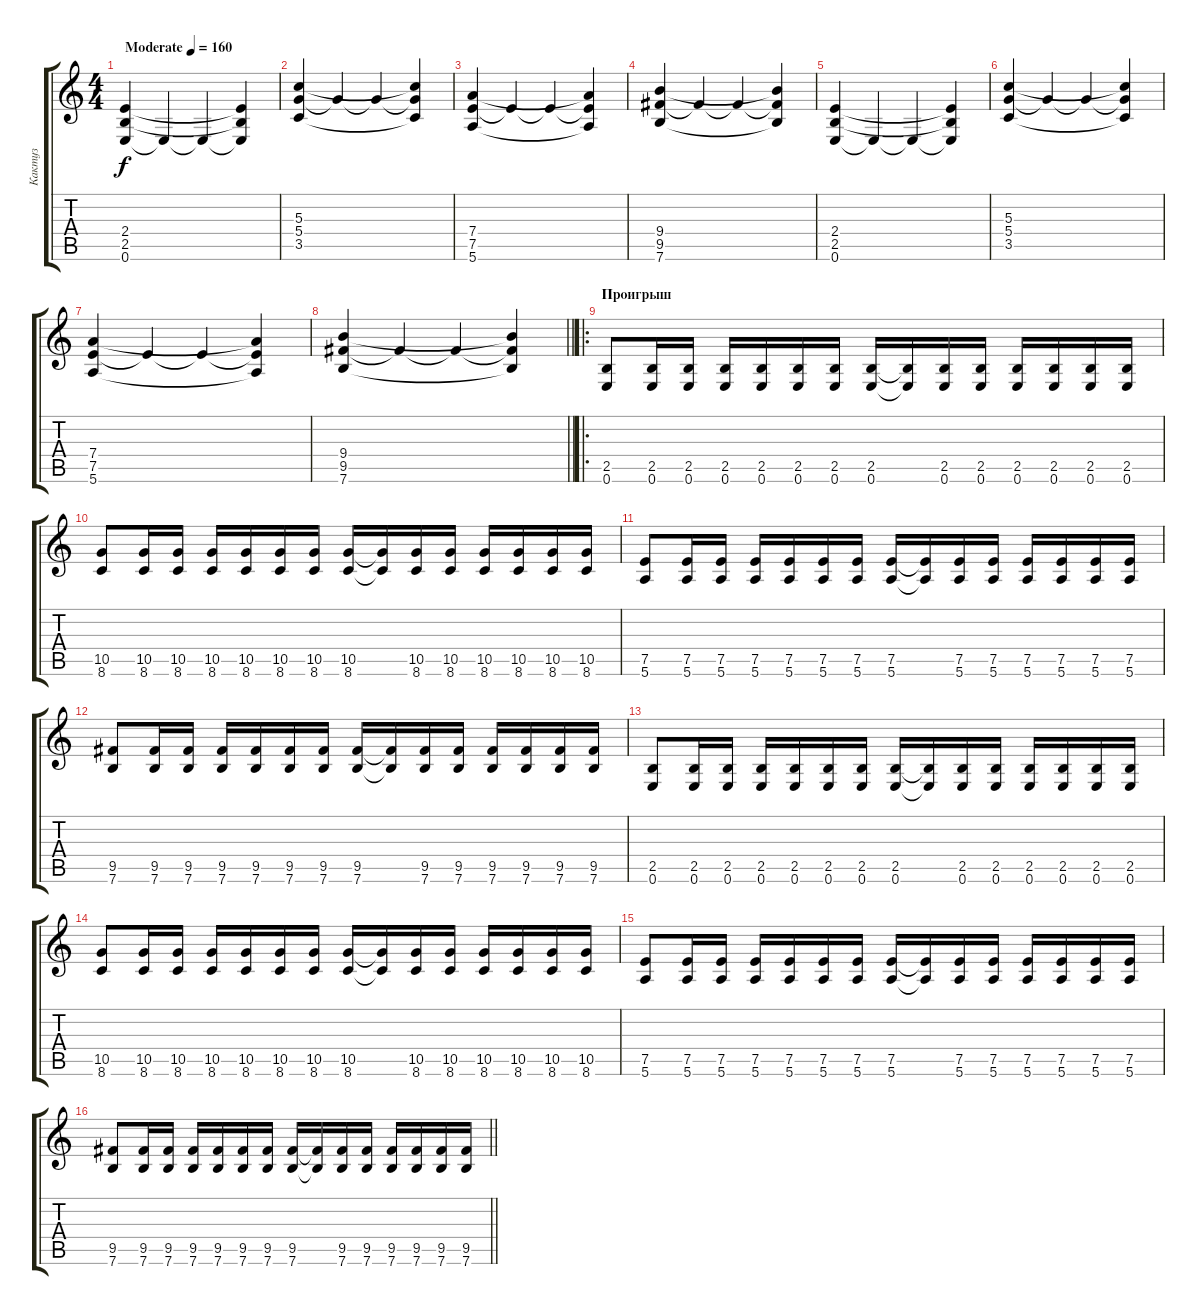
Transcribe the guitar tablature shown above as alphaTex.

\track ("Кактуз" "Кактуз") {instrument overdrivenguitar}
\staff {score tabs}
\tuning (E4 B3 G3 D3 A2 E2) {hide}
\ts (4 4)
\tempo (160 "Moderate")
\clef g2
\ks c
(2.4 2.5 0.6).4{dy f instrument overdrivenguitar} 0.6{t}.4 0.6{t}.4 (2.4{t} 2.5{t} 0.6{t}).4 |
(5.3 5.4 3.5).4 5.4{t}.4 5.4{t}.4 (5.3{t} 5.4{t} 3.5{t}).4 |
(7.4 7.5 5.6).4 7.5{t}.4 7.5{t}.4 (7.4{t} 7.5{t} 5.6{t}).4 |
(9.4 9.5 7.6).4 9.5{t}.4 9.5{t}.4 (9.4{t} 9.5{t} 7.6{t}).4 |
(2.4 2.5 0.6).4 0.6{t}.4 0.6{t}.4 (2.4{t} 2.5{t} 0.6{t}).4 |
(5.3 5.4 3.5).4 5.4{t}.4 5.4{t}.4 (5.3{t} 5.4{t} 3.5{t}).4 |
(7.4 7.5 5.6).4 7.5{t}.4 7.5{t}.4 (7.4{t} 7.5{t} 5.6{t}).4 |
\barLineRight lightlight
(9.4 9.5 7.6).4 9.5{t}.4 9.5{t}.4 (9.4{t} 9.5{t} 7.6{t}).4 |
\ro
\section ("" "Проигрыш")
(2.5 0.6).8 (2.5 0.6).16 (2.5 0.6).16 (2.5 0.6).16 (2.5 0.6).16 (2.5 0.6).16 (2.5 0.6).16 (2.5 0.6).16 (2.5{t} 0.6{t}).16 (2.5 0.6).16 (2.5 0.6).16 (2.5 0.6).16 (2.5 0.6).16 (2.5 0.6).16 (2.5 0.6).16 |
(10.5 8.6).8 (10.5 8.6).16 (10.5 8.6).16 (10.5 8.6).16 (10.5 8.6).16 (10.5 8.6).16 (10.5 8.6).16 (10.5 8.6).16 (10.5{t} 8.6{t}).16 (10.5 8.6).16 (10.5 8.6).16 (10.5 8.6).16 (10.5 8.6).16 (10.5 8.6).16 (10.5 8.6).16 |
(7.5 5.6).8 (7.5 5.6).16 (7.5 5.6).16 (7.5 5.6).16 (7.5 5.6).16 (7.5 5.6).16 (7.5 5.6).16 (7.5 5.6).16 (7.5{t} 5.6{t}).16 (7.5 5.6).16 (7.5 5.6).16 (7.5 5.6).16 (7.5 5.6).16 (7.5 5.6).16 (7.5 5.6).16 |
(9.5 7.6).8 (9.5 7.6).16 (9.5 7.6).16 (9.5 7.6).16 (9.5 7.6).16 (9.5 7.6).16 (9.5 7.6).16 (9.5 7.6).16 (9.5{t} 7.6{t}).16 (9.5 7.6).16 (9.5 7.6).16 (9.5 7.6).16 (9.5 7.6).16 (9.5 7.6).16 (9.5 7.6).16 |
(2.5 0.6).8 (2.5 0.6).16 (2.5 0.6).16 (2.5 0.6).16 (2.5 0.6).16 (2.5 0.6).16 (2.5 0.6).16 (2.5 0.6).16 (2.5{t} 0.6{t}).16 (2.5 0.6).16 (2.5 0.6).16 (2.5 0.6).16 (2.5 0.6).16 (2.5 0.6).16 (2.5 0.6).16 |
(10.5 8.6).8 (10.5 8.6).16 (10.5 8.6).16 (10.5 8.6).16 (10.5 8.6).16 (10.5 8.6).16 (10.5 8.6).16 (10.5 8.6).16 (10.5{t} 8.6{t}).16 (10.5 8.6).16 (10.5 8.6).16 (10.5 8.6).16 (10.5 8.6).16 (10.5 8.6).16 (10.5 8.6).16 |
(7.5 5.6).8 (7.5 5.6).16 (7.5 5.6).16 (7.5 5.6).16 (7.5 5.6).16 (7.5 5.6).16 (7.5 5.6).16 (7.5 5.6).16 (7.5{t} 5.6{t}).16 (7.5 5.6).16 (7.5 5.6).16 (7.5 5.6).16 (7.5 5.6).16 (7.5 5.6).16 (7.5 5.6).16 |
\barLineRight lightlight
(9.5 7.6).8 (9.5 7.6).16 (9.5 7.6).16 (9.5 7.6).16 (9.5 7.6).16 (9.5 7.6).16 (9.5 7.6).16 (9.5 7.6).16 (9.5{t} 7.6{t}).16 (9.5 7.6).16 (9.5 7.6).16 (9.5 7.6).16 (9.5 7.6).16 (9.5 7.6).16 (9.5 7.6).16
